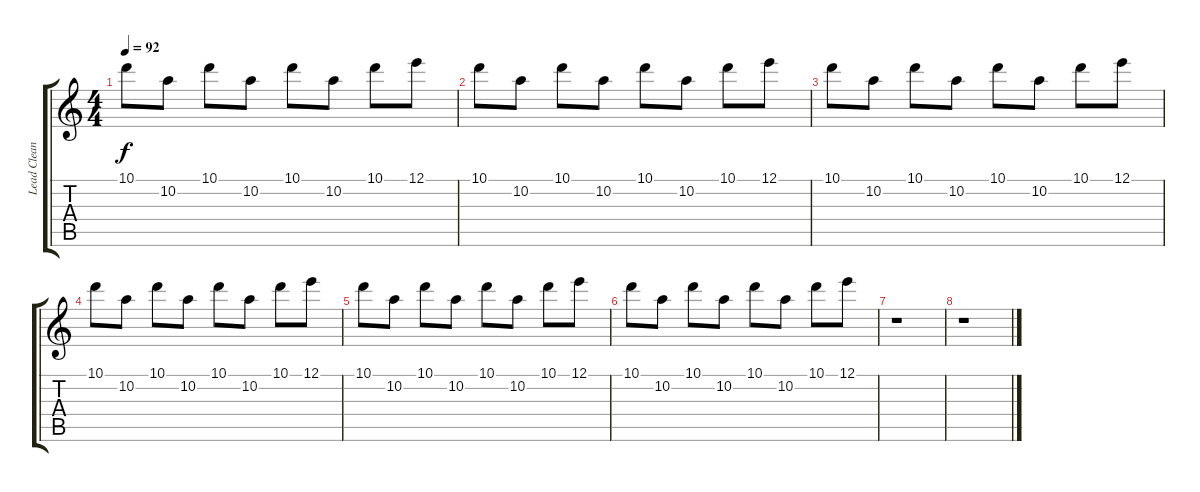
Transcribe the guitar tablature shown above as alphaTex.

\track ("Lead Clean (Guitar 3)" "Lead Clean") {instrument electricguitarjazz}
\staff {score tabs}
\tuning (E4 B3 G3 D3 A2 E2) {hide}
\ts (4 4)
\tempo 92
\clef g2
\ks c
10.1.8{dy f} 10.2.8 10.1.8 10.2.8 10.1.8 10.2.8 10.1.8 12.1.8 |
10.1.8 10.2.8 10.1.8 10.2.8 10.1.8 10.2.8 10.1.8 12.1.8 |
10.1.8 10.2.8 10.1.8 10.2.8 10.1.8 10.2.8 10.1.8 12.1.8 |
10.1.8 10.2.8 10.1.8 10.2.8 10.1.8 10.2.8 10.1.8 12.1.8 |
10.1.8 10.2.8 10.1.8 10.2.8 10.1.8 10.2.8 10.1.8 12.1.8 |
10.1.8 10.2.8 10.1.8 10.2.8 10.1.8 10.2.8 10.1.8 12.1.8 |
r.1 |
r.1
